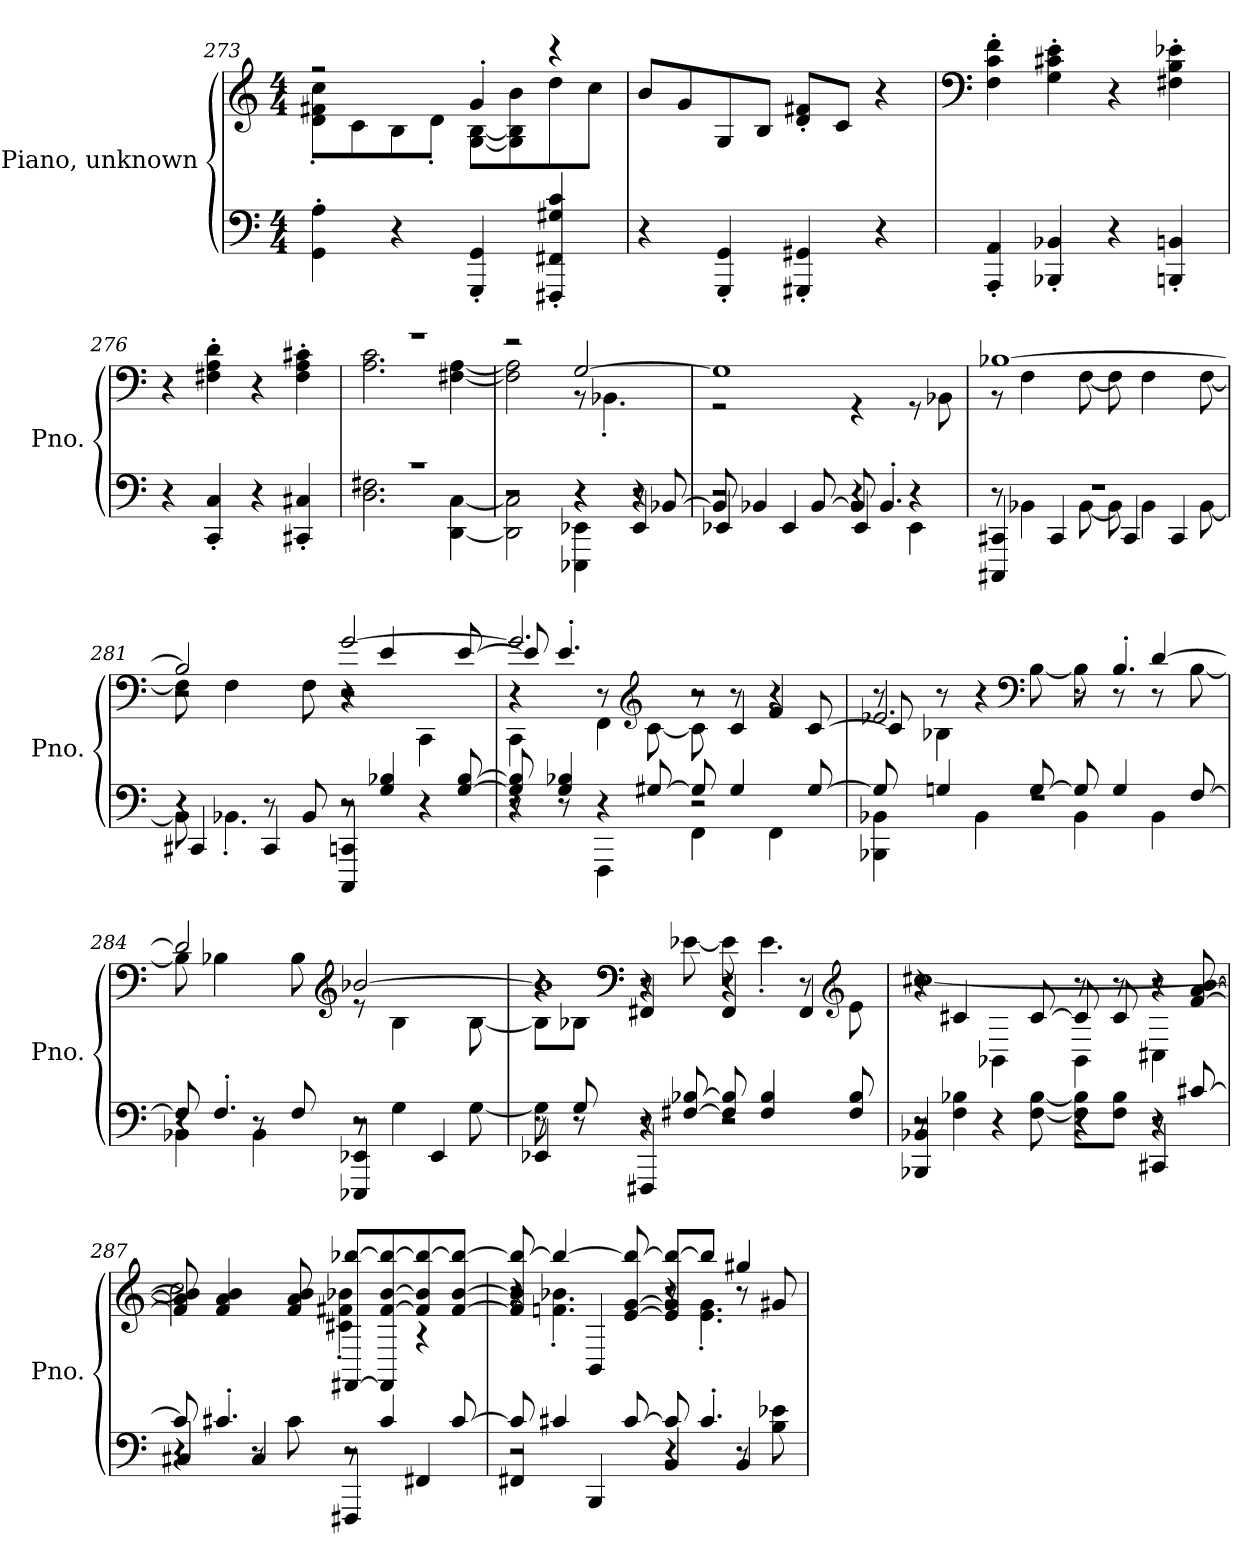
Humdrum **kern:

**kern	**kern
*part1	*part1
*staff2	*staff1
*I"Piano, unknown	*
*I'Pno.	*
!!LO:LB:g=z
*clefF4	*clefG2
*k[]	*k[]
*M4/4	*M4/4
=273	=273
*	*^
4GG\' 4A\'	2r	8d\' 8f#X\' 8cc\'L
.	.	8c\
4r	.	8B\
.	.	8d'\J
4GGG/' 4GG/'	4g'/	[8G\ [8B\L
.	.	8G\] 8B\] 8b\
4FFF#X/' 4FF#X/' 4G#X/' 4c/'	4r	8dd\
.	.	8cc\J
*	*v	*v
=274	=274
4r	8b/L
.	8g/
4GGG/' 4GG/'	8G/
.	8B/J
4GGG#X/' 4GG#X/'	8d/' 8f#X/'L
.	8c/J
4r	4r
=275	=275
*	*clefF4
4AAA/' 4AA/'	4F\' 4c\' 4f\'
4BBB-X/' 4BB-X/'	4G\' 4c#X\' 4e\'
4r	4r
4BBBn/' 4BBn/'	4F#X\' 4B\' 4e-X\'
=276	=276
4r	4r
4CC/' 4C/'	4F#X\' 4A\' 4d\'
4r	4r
4CC#X/' 4C#X/'	4F#\' 4A\' 4c#X\'
=277	=277
*^	*^
1r	2.D\ 2.F#X\	1r	2.A\ 2.c\
.	[4DD\ [4C\	.	[4F#X\ [4A\
!!LO:LB:g=z	!!
=278	=278	=278	=278
*	*^	*	*
2r	2DD\] 2C\]	2r	2r	2F#\] 2A\]
4r	4EEE-X\ 4EE-X\	4r	[2G/	8r
.	.	.	.	4.BB-X'\
8r	4r	4EE-/	.	.
[8BB-X/	.	.	.	.
=279	=279	=279	=279	=279
8BB-/]	2r	4EE-X/	1G]	2r
4BB-X/	.	.	.	.
.	.	4EE-/	.	.
[8BB-/	.	.	.	.
8BB-/]	4r	4EE-/	.	4r
4.BB-'/	.	.	.	.
.	4EE-\	4r	.	8r
.	.	.	.	8BB-X\
=280	=280	=280	=280	=280
1r	8r	4CCC#X/ 4CC#X/	[1B-X	8r
.	4BB-X\	.	.	4F\
.	.	4CC#/	.	.
.	[8BB-\	.	.	[8F\
.	8BB-\]	4CC#/	.	8F\]
.	4BB-\	.	.	4F\
.	.	4CC#/	.	.
.	[8BB-\	.	.	[8F\
=281	=281	=281	=281	=281
*	*	*	*^	*^
4r	8BB-\]	4CC#X/	2B-/]	8F\]	2r	2r
.	4.BB-X'\	.	.	4F\	.	.
8r	.	4CC#/	.	.	.	.
8BB-/	.	.	.	8F\	.	.
8r	2r	4CCC/ 4CCn/	[2g/	2r	8r	4r
4G/ 4B-X/	.	.	.	.	4e/	.
.	.	4r	.	.	.	4CC\
[8G/ [8B-/	.	.	.	.	[8e/	.
!!LO:LB:g=z	!!	!!	!!
=282	=282	=282	=282	=282	=282	=282
8G/] 8B-/]	4r	8r	2.g/]	4r	8e/]	4CC\
8r	.	4G/ 4B-X/	.	.	4.e'/	.
4r	4FFF\	.	.	8r	.	4FF\
*	*	*	*clefG2	*	*	*
.	.	[8G#X/	.	[8c\	.	.
2r	4FF\	8G#/]	.	8c\]	8r	2r
.	.	4G#/	.	8r	4c/	.
.	4FF\	.	4f/	4r	.	.
.	.	[8G#/	.	.	[8c/	.
*	*	*	*	*	*v	*v
=283	=283	=283	=283	=283	=283
1r	4BBB-X\ 4BB-X\	8G#/]	2.e-X/	8r	8c/]
.	.	4Gn/	.	4B-X\	8r
.	4BB-\	.	.	.	4r
*	*	*	*clefF4	*	*
.	.	[8G/	.	[8B-\	.
.	4BB-\	8G/]	.	8B-\]	8r
.	.	4G/	.	8r	4.B-'/
.	4BB-\	.	[4d/	8r	.
.	.	[8F/	.	[8B-\	.
*	*	*	*	*v	*v
=284	=284	=284	=284	=284
4r	4BB-X\	8F/]	2d/]	8B-\]
.	.	4.F'/	.	4B-X\
8r	4BB-\	.	.	.
8F/	.	.	.	8B-\
*	*	*	*clefG2	*
2r	8r	4EEE-X/ 4EE-X/	[2b-X/	8r
.	4G\	.	.	4B-\
.	.	4EE-/	.	.
.	[8G\	.	.	[8B-\
!!LO:LB:g=z
=285	=285	=285	=285	=285
*	*	*	*^	*^
8r	8G\]	4EE-X/	1b-]	8B-\L]	4r	4r
8G/	8r	.	.	8B-X\J	.	.
*	*	*	*clefF4	*	*	*
8r	4r	4FFF#X/	.	4r	4FF#X/	8r
[8F#X/ [8B-X/	.	.	.	.	.	[8e-X\
8F#/] 8B-/]	2r	2r	.	4r	4FF#/	8e-\]
4F#/ 4B-/	.	.	.	.	.	4.e-'\
.	.	.	.	8r	4FF#/	.
*	*	*	*clefG2	*	*	*
8F#/ 8B-/	.	.	.	8e-\	.	.
=286	=286	=286	=286	=286	=286	=286
2r	8r	4BBB-X/ 4BB-X/	2r	[1cc#X	8r	4r
.	4F\ 4B-X\	.	.	.	4c#X/	.
.	.	4r	.	.	.	4BB-X\
.	[8F\ [8B-\	.	.	.	[8c#/	.
4r	8F\] 8B-\]L	4r	8r	.	8c#/]	4BB-\
.	8F\ 8B-\J	.	8c#/	.	8r	.
8r	4r	4CC#X/	8r	.	4r	4C#X\
[8c#X/	.	.	[8f/ [8a/ [8b/	.	.	.
*	*	*	*	*v	*v	*v
!!LO:LB:g=z
=287	=287	=287	=287	=287
8c#/]	4r	4C#X/	8f/] 8a/] 8b/]	2cc#\]
4.c#X'/	.	.	4f/ 4a/ 4b/	.
.	8r	4C#/	.	.
.	8c#\	.	8f/ 8a/ 8b/	.
8r	2r	4FFF#X/	[8FF#X/ [8bb-X/L	4c#X\' 4f#X\' 4b-X\'
4c#/	.	.	8FF#/] [8f#/ [8b-/ 8bb-/_	.
.	.	4FF#X/	8f#/] 8b-/] 8bb-/_	4r
[8c#/	.	.	[8f#/ [8b-/ 8bb-/_J	.
=288	=288	=288	=288	=288
*	*	*	*	*^
8c#/]	2r	4FF#X/	8f#/] 8b-/] 8bb-/_	8r	4r
4c#X/	.	.	4bb-/_	4.fn\' 4.b-X\'	.
.	.	4BBB/	.	.	4BB/
[8c#/	.	.	[8e/ [8g/ 8bb-/_	.	.
8c#/]	4r	4BB/	8e/] 8g/] 8bb-/_L	8r	4r
4.c#'/	.	.	8bb-/J]	4.e\' 4.g\'	.
.	8r	4BB/	8r	.	4gg#X/
.	8B\ 8e-X\	.	8g#X/	.	.
*v	*v	*v	*	*	*
*	*v	*v	*v
=	=
*-	*-
